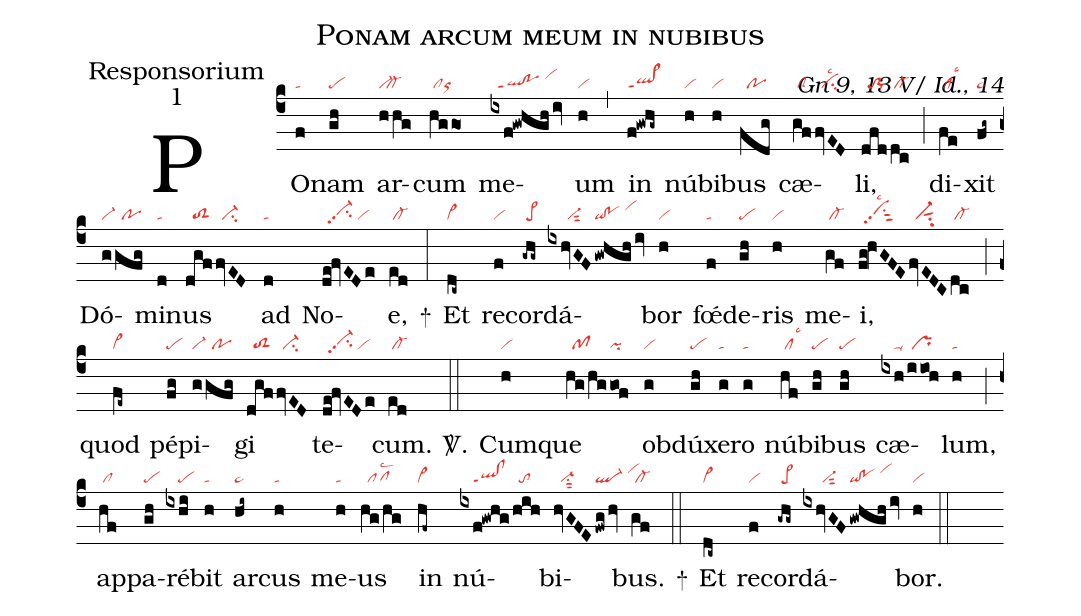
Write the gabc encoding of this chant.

name:Ponam arcum meum in nubibus;
office-part:Responsorium;
mode:1;
commentary:Gn 9, 13 V/ Id., 14;
nabc-lines:1;
%%
(c4)
PO(f|ta)nam(gh|pe) ar(hhg|vi-``cl-)cum(hggo>|/clor) me(ixf!gwhgh/iv|//ql!poppt1/vihj)um(h|vi) (,)
in(f!gwhg~|ql>ppt1) nú(h|vi)bi(h|vi)bus(fdg|//po) cæ(gf|/clS|fvED|//cilsc2)li,(dfd|//to-1|dc|/cl-) (;)
di(fe|/cllsc3)xit(fg~|pe~) Dó(g|vi-|gfg|//po)mi(d|ta)nus(dgf|//toS2|fvED|//ci-) ad(d|ta) No(de!fvEDe|//vi-hhpp2su2/vi)e,(ed|/cl-) +(:)
Et(dc~|cl~) re(f|vi)cor(-ghg~|/pe>)dá(ixhvGF|//////vi-sut2|/gwhgh/iv|qi!po/vihj)bor(h|vi) fœ(f|ta)́de(gh|pe)ris(h|vi) me(gf|/cl-)i,(fg!hVGFE|//vihhpp2su1sut2lsc2|fvEDC|//vi-sut1su2|dc|/cl-) (;)
quod(fe~|cl~) pé(fg|pe)pi(g|vi-|gfg|//po)gi(dgf|//toS2|fvED|//ci-) te(de!fvEDe|//vi-hhpp2su2/vi)cum.(ed|/cl-) <sp>V/</sp>.(::)
Cum(h|vi)que(hg/hg|//pf|gof|pi) ob(g|vi)dú(gh|pe)xe(g|ta)ro(g|ta) nú(hf|/cllsc3)bi(gh|pe)bus(gh|pe) cæ(ixh|////ta-|/iioh|/pr)lum,(h|ta) (;)
ap(hf|/cl)pa(gh|pe)ré(ixhi|////pe)bit(h|ta) ar(hi~|pe~)cus(h|ta) me(h|ta)us(hg/hg|//pflsc2) in(hf~|cl~) nú(ixf!gwhg|////ql!clppt1|/hih|//to)bi(hvGFE|//vi-su1sut2|/fwg/hv|ql-/vihj)bus.(gf|/cl-) +(::)
Et(dc~|cl~) re(f|vi)cor(-ghg~|/pe>)dá(ixhvGF|//////vi-sut2|/gwhgh/iv|qi!po/vihj)bor.(h|vi) (::)
